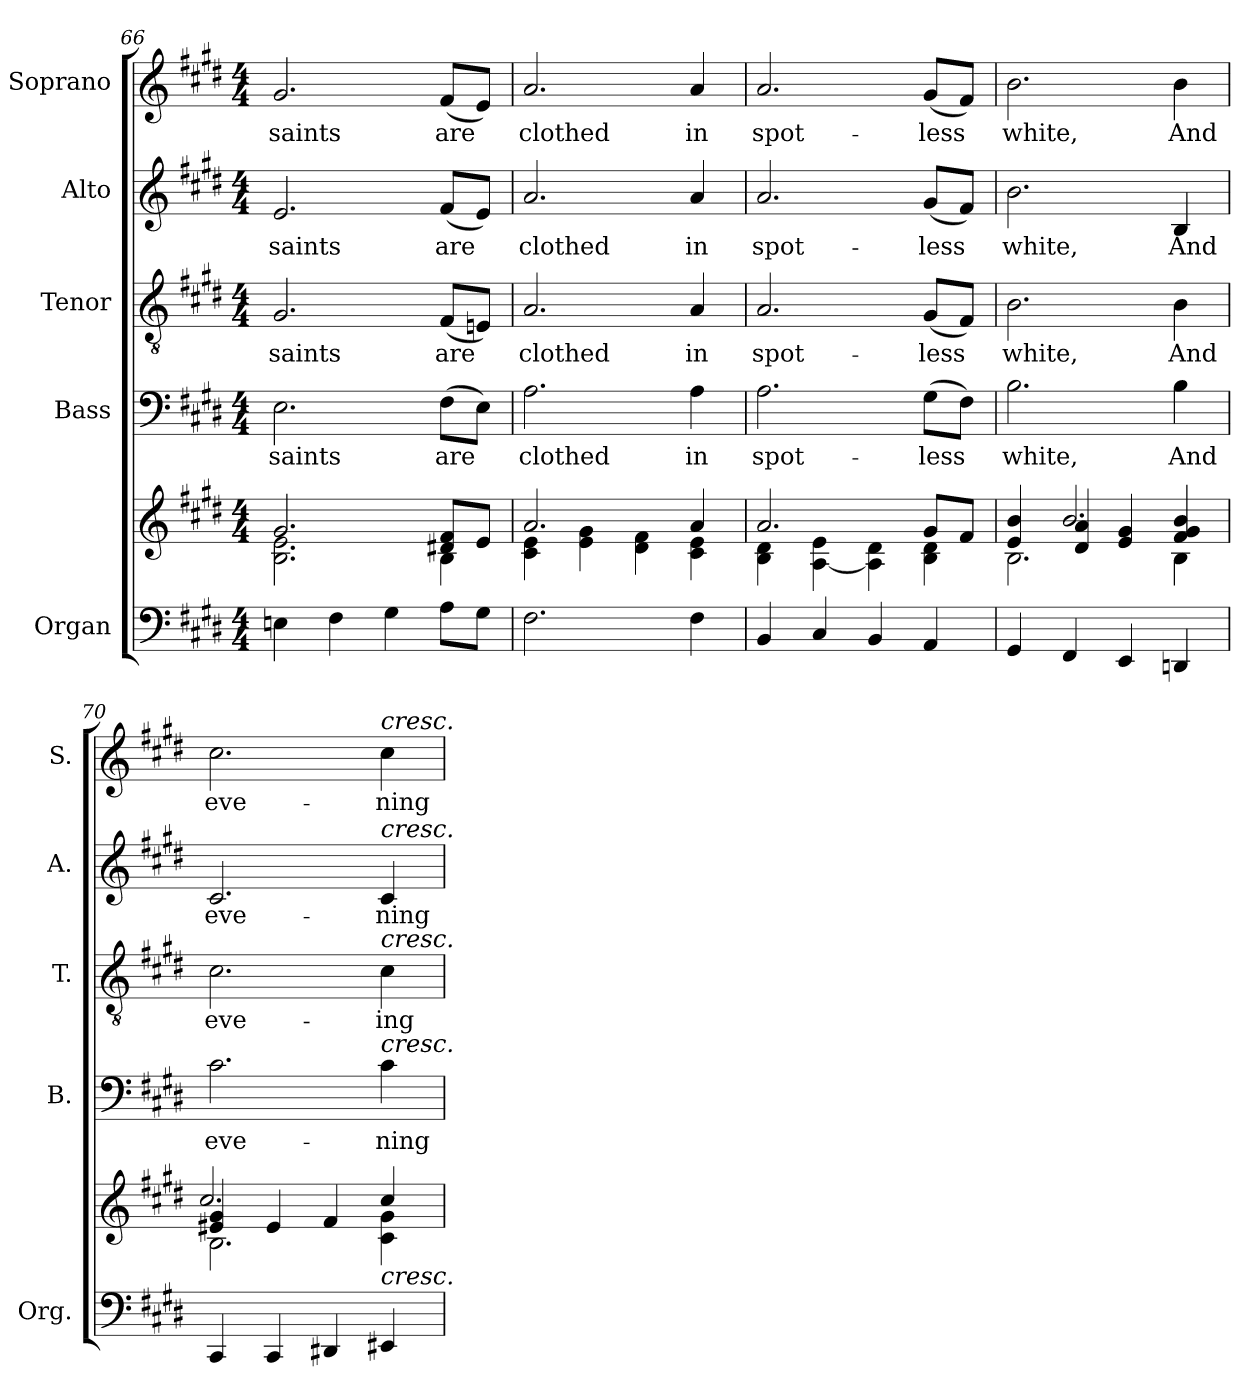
**kern	**kern	**kern	**text	**kern	**text	**kern	**text	**kern	**text
*part5	*part5	*part4	*part4	*part3	*part3	*part2	*part2	*part1	*part1
*staff6	*staff5	*staff4	*staff4	*staff3	*staff3	*staff2	*staff2	*staff1	*staff1
*I"Organ	*	*I"Bass	*	*I"Tenor	*	*I"Alto	*	*I"Soprano	*
*I'Org.	*	*I'B.	*	*I'T.	*	*I'A.	*	*I'S.	*
*clefF4	*clefG2	*clefF4	*	*clefGv2	*	*clefG2	*	*clefG2	*
*	*	*	*	*ITrd7c12	*	*	*	*	*
*k[f#c#g#d#]	*k[f#c#g#d#]	*k[f#c#g#d#]	*	*k[f#c#g#d#]	*	*k[f#c#g#d#]	*	*k[f#c#g#d#]	*
*E:	*E:	*E:	*	*E:	*	*E:	*	*E:	*
*M4/4	*M4/4	*M4/4	*	*M4/4	*	*M4/4	*	*M4/4	*
=66	=66	=66	=66	=66	=66	=66	=66	=66	=66
*	*^	*	*	*	*	*	*	*	*
!	!	!	!	!LO:LY:b:color=#000000	!	!	!	!	!	!
!	!	!	!	!	!	!LO:LY:b:color=#000000	!	!	!	!
!	!	!	!	!	!	!	!	!LO:LY:b:color=#000000	!	!
!	!	!	!	!	!	!	!	!	!	!LO:LY:b:color=#000000
4Eni\	2.g#i/	2.Bi\ 2.ei	2.Ei\	saints	2.GG#i/	saints	2.ei/	saints	2.g#i/	saints
4F#i\	.	.	.	.	.	.	.	.	.	.
4G#i\	.	.	.	.	.	.	.	.	.	.
!	!	!	!	!LO:LY:b:color=#000000	!	!	!	!	!	!
!	!	!	!	!	!	!LO:LY:b:color=#000000	!	!	!	!
!	!	!	!	!	!	!	!	!LO:LY:b:color=#000000	!	!
!	!	!	!	!	!	!	!	!	!	!LO:LY:b:color=#000000
8Ai\L	8d#Xi/ 8f#iL	4Bi\	(8F#i\L	are	(8FF#i/L	are	(8f#i/L	are	(8f#i/L	are
8G#i\J	8ei/J	.	8Ei\J)	.	8EEni/J)	.	8ei/J)	.	8ei/J)	.
=67	=67	=67	=67	=67	=67	=67	=67	=67	=67	=67
!	!	!	!	!LO:LY:b:color=#000000	!	!	!	!	!	!
!	!	!	!	!	!	!LO:LY:b:color=#000000	!	!	!	!
!	!	!	!	!	!	!	!	!LO:LY:b:color=#000000	!	!
!	!	!	!	!	!	!	!	!	!	!LO:LY:b:color=#000000
2.F#i\	2.ai/	4c#i\ 4ei	2.Ai\	clothed	2.AAi/	clothed	2.ai/	clothed	2.ai/	clothed
.	.	4ei\ 4g#i	.	.	.	.	.	.	.	.
.	.	4d#i\ 4f#i	.	.	.	.	.	.	.	.
!	!	!	!	!LO:LY:b:color=#000000	!	!	!	!	!	!
!	!	!	!	!	!	!LO:LY:b:color=#000000	!	!	!	!
!	!	!	!	!	!	!	!	!LO:LY:b:color=#000000	!	!
!	!	!	!	!	!	!	!	!	!	!LO:LY:b:color=#000000
4F#i\	4ai/	4c#i\ 4ei	4Ai\	in	4AAi/	in	4ai/	in	4ai/	in
!!LO:PB:g=z
=68	=68	=68	=68	=68	=68	=68	=68	=68	=68	=68
!	!	!	!	!LO:LY:b:color=#000000	!	!	!	!	!	!
!	!	!	!	!	!	!LO:LY:b:color=#000000	!	!	!	!
!	!	!	!	!	!	!	!	!LO:LY:b:color=#000000	!	!
!	!	!	!	!	!	!	!	!	!	!LO:LY:b:color=#000000
4BBi/	2.ai/	4Bi\ 4d#i	2.Ai\	spot-	2.AAi/	spot-	2.ai/	spot-	2.ai/	spot-
4C#i/	.	[4Ai\ 4ei	.	.	.	.	.	.	.	.
4BBi/	.	4Ai\] 4d#i	.	.	.	.	.	.	.	.
!	!	!	!	!LO:LY:b:color=#000000	!	!	!	!	!	!
!	!	!	!	!	!	!LO:LY:b:color=#000000	!	!	!	!
!	!	!	!	!	!	!	!	!LO:LY:b:color=#000000	!	!
!	!	!	!	!	!	!	!	!	!	!LO:LY:b:color=#000000
4AAi/	8g#i/L	4Bi\ 4d#i	(8G#i\L	-less	(8GG#i/L	-less	(8g#i/L	-less	(8g#i/L	-less
.	8f#i/J	.	8F#i\J)	.	8FF#i/J)	.	8f#i/J)	.	8f#i/J)	.
=69	=69	=69	=69	=69	=69	=69	=69	=69	=69	=69
*	*	*^	*	*	*	*	*	*	*	*
!	!	!	!	!	!LO:LY:b:color=#000000	!	!	!	!	!	!
!	!	!	!	!	!	!	!LO:LY:b:color=#000000	!	!	!	!
!	!	!	!	!	!	!	!	!	!LO:LY:b:color=#000000	!	!
!	!	!	!	!	!	!	!	!	!	!	!LO:LY:b:color=#000000
4GG#i/	4ryy	2.Bi\	4ei/ 4bi	2.Bi\	white,	2.BBi\	white,	2.bi\	white,	2.bi\	white,
4FF#i/	2.bi/	.	4d#i/ 4ai	.	.	.	.	.	.	.	.
4EEi/	.	.	4ei/ 4g#i	.	.	.	.	.	.	.	.
!	!	!	!	!	!LO:LY:b:color=#000000	!	!	!	!	!	!
!	!	!	!	!	!	!	!LO:LY:b:color=#000000	!	!	!	!
!	!	!	!	!	!	!	!	!	!LO:LY:b:color=#000000	!	!
!	!	!	!	!	!	!	!	!	!	!	!LO:LY:b:color=#000000
4DDni/	.	4Bi\	4f#i/ 4g#i 4bi	4Bi\	And	4BBi\	And	4Bi/	And	4bi\	And
=70	=70	=70	=70	=70	=70	=70	=70	=70	=70	=70	=70
!	!	!	!	!	!LO:LY:b:color=#000000	!	!	!	!	!	!
!	!	!	!	!	!	!	!LO:LY:b:color=#000000	!	!	!	!
!	!	!	!	!	!	!	!	!	!LO:LY:b:color=#000000	!	!
!	!	!	!	!	!	!	!	!	!	!	!LO:LY:b:color=#000000
4CC#i/	4e#Xi/ 4g#i	2.cc#i/	2.Bi\	2.c#i\	eve-	2.C#i\	eve-	2.c#i/	eve-	2.cc#i\	eve-
4CC#i/	4e#i/	.	.	.	.	.	.	.	.	.	.
4DD#Xi/	4f#i/	.	.	.	.	.	.	.	.	.	.
!	!	!	!	!	!LO:LY:b:color=#000000	!	!	!	!	!	!
!	!	!	!	!	!	!	!LO:LY:b:color=#000000	!	!	!	!
!	!	!	!	!	!	!	!	!	!LO:LY:b:color=#000000	!	!
!	!	!	!	!	!	!	!	!	!	!LO:TX:a:i:t=cresc.	!
!	!	!	!	!	!	!	!	!LO:TX:a:i:t=cresc.	!	!	!
!	!	!	!	!	!	!LO:TX:a:i:t=cresc.	!	!	!	!	!
!	!	!	!	!LO:TX:a:i:t=cresc.	!	!	!	!	!	!	!
!	!LO:TX:b:i:t=cresc.	!	!	!	!	!	!	!	!	!	!
!	!	!	!	!	!	!	!	!	!	!	!LO:LY:b:color=#000000
4EE#Xi/	4cc#i/	4c#i\ 4g#i	4ryy	4c#i\	-ning	4C#i\	-ing	4c#i/	-ning	4cc#i\	-ning
*	*v	*v	*v	*	*	*	*	*	*	*	*
=	=	=	=	=	=	=	=	=	=
*-	*-	*-	*-	*-	*-	*-	*-	*-	*-
